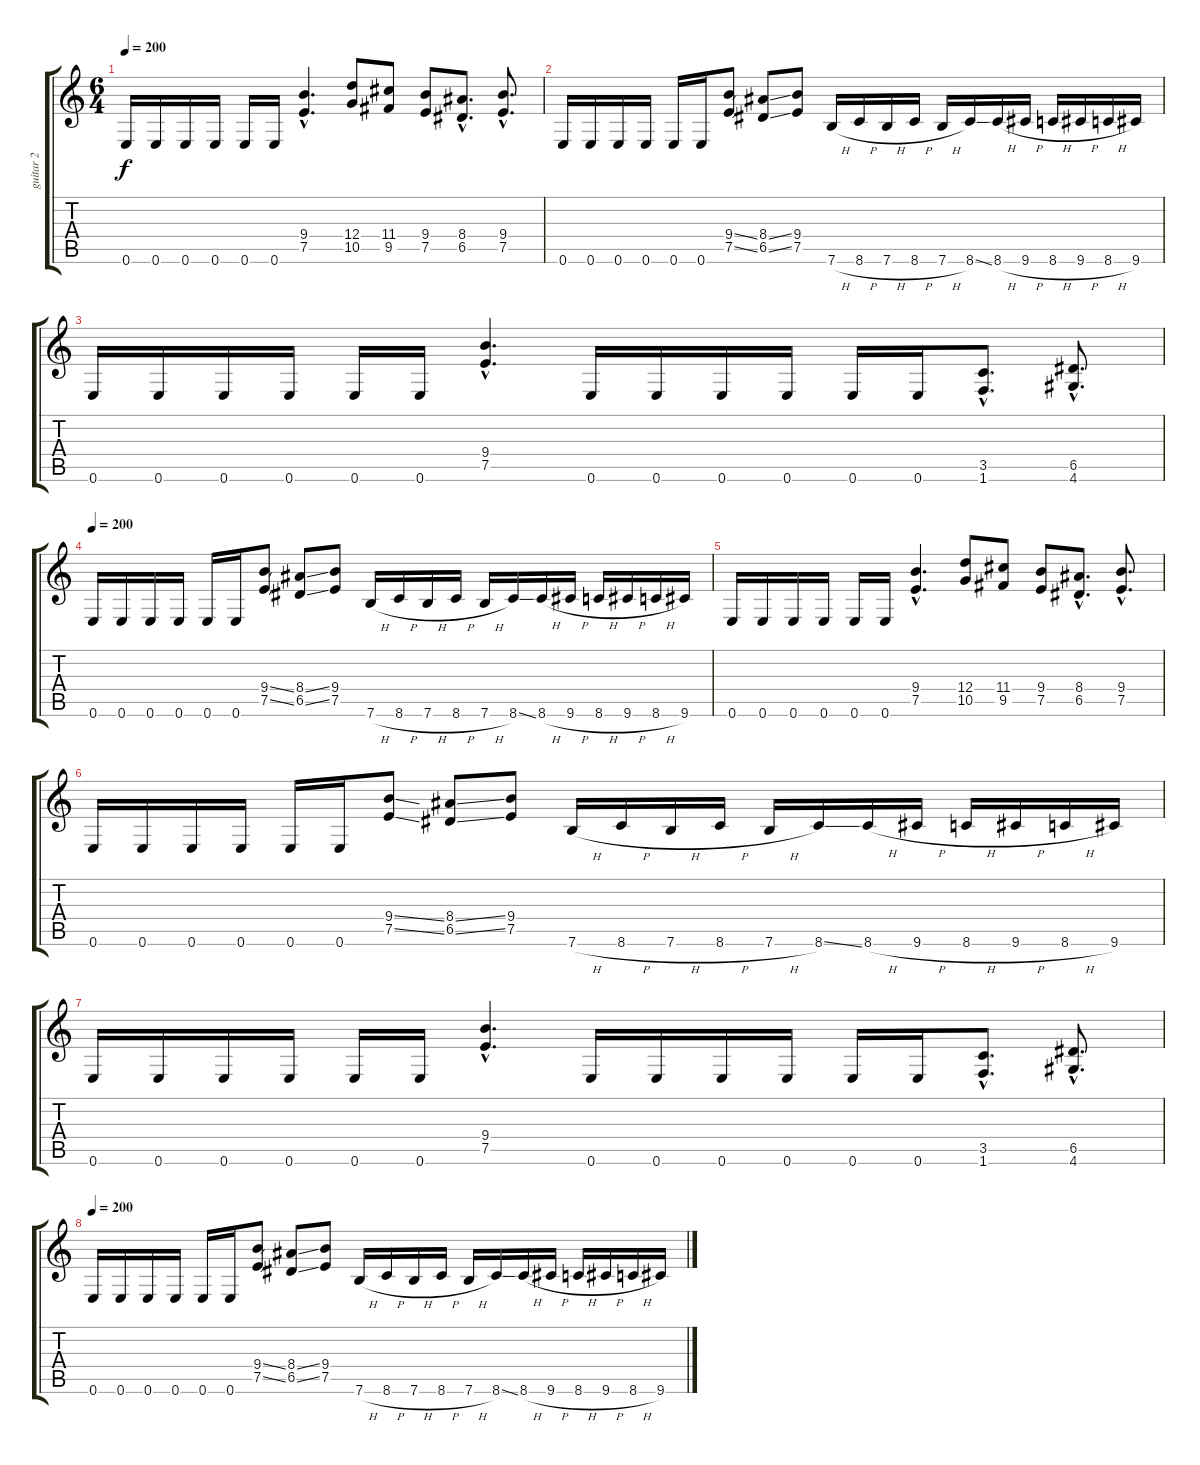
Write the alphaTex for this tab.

\track ("guitar 2" "guitar 2") {instrument distortionguitar}
\staff {score tabs}
\tuning (E4 B3 G3 D3 A2 E2) {hide}
\ts (6 4)
\tempo 200
\clef g2
\ks c
0.6.16{dy f} 0.6.16 0.6.16 0.6.16 0.6.16 0.6.16 (9.4{hac} 7.5{hac}).4{d} (12.4 10.5).8 (11.4 9.5).8 (9.4 7.5).8 (8.4{hac} 6.5{hac}).8{d} (9.4{hac} 7.5{hac}).8{d} |
0.6.16 0.6.16 0.6.16 0.6.16 0.6.16 0.6.16 (9.4{ss} 7.5{ss}).8 (8.4{ss} 6.5{ss}).8 (9.4 7.5).8 7.6{h}.16 8.6{h}.16 7.6{h}.16 8.6{h}.16 7.6{h}.16 8.6{ss}.16 8.6{h}.16 9.6{h}.16 8.6{h}.16 9.6{h}.16 8.6{h}.16 9.6.16 |
0.6.16 0.6.16 0.6.16 0.6.16 0.6.16 0.6.16 (9.4{hac} 7.5{hac}).4{d} 0.6.16 0.6.16 0.6.16 0.6.16 0.6.16 0.6.16 (3.5{hac} 1.6{hac}).8{d} (6.5{hac} 4.6{hac}).8{d} |
\tempo 200
0.6.16 0.6.16 0.6.16 0.6.16 0.6.16 0.6.16 (9.4{ss} 7.5{ss}).8 (8.4{ss} 6.5{ss}).8 (9.4 7.5).8 7.6{h}.16 8.6{h}.16 7.6{h}.16 8.6{h}.16 7.6{h}.16 8.6{ss}.16 8.6{h}.16 9.6{h}.16 8.6{h}.16 9.6{h}.16 8.6{h}.16 9.6.16 |
0.6.16 0.6.16 0.6.16 0.6.16 0.6.16 0.6.16 (9.4{hac} 7.5{hac}).4{d} (12.4 10.5).8 (11.4 9.5).8 (9.4 7.5).8 (8.4{hac} 6.5{hac}).8{d} (9.4{hac} 7.5{hac}).8{d} |
0.6.16 0.6.16 0.6.16 0.6.16 0.6.16 0.6.16 (9.4{ss} 7.5{ss}).8 (8.4{ss} 6.5{ss}).8 (9.4 7.5).8 7.6{h}.16 8.6{h}.16 7.6{h}.16 8.6{h}.16 7.6{h}.16 8.6{ss}.16 8.6{h}.16 9.6{h}.16 8.6{h}.16 9.6{h}.16 8.6{h}.16 9.6.16 |
0.6.16 0.6.16 0.6.16 0.6.16 0.6.16 0.6.16 (9.4{hac} 7.5{hac}).4{d} 0.6.16 0.6.16 0.6.16 0.6.16 0.6.16 0.6.16 (3.5{hac} 1.6{hac}).8{d} (6.5{hac} 4.6{hac}).8{d} |
\tempo 200
0.6.16 0.6.16 0.6.16 0.6.16 0.6.16 0.6.16 (9.4{ss} 7.5{ss}).8 (8.4{ss} 6.5{ss}).8 (9.4 7.5).8 7.6{h}.16 8.6{h}.16 7.6{h}.16 8.6{h}.16 7.6{h}.16 8.6{ss}.16 8.6{h}.16 9.6{h}.16 8.6{h}.16 9.6{h}.16 8.6{h}.16 9.6.16
